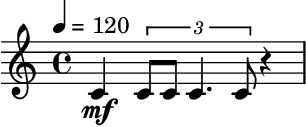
\version "2.24.2"
\language "english"
\include "lilypond-book-preamble.ly"
#(ly:set-option 'tall-page-formats 'png)
\header
{
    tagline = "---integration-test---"
}
\score
{
    \new Staff
    {
        \new Voice
        {
            {
                \tempo 4=120
                \time 4/4
                c'4
                \mf
                \times 2/3
                {
                    c'8
                    c'8
                    c'4.
                    c'8
                }
                r4
            }
        }
    }
}
